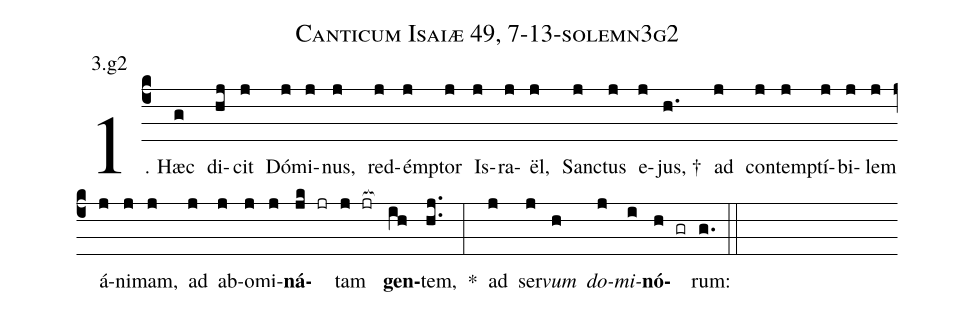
name: Canticum Isaiæ 49, 7-13-solemn3g2;
annotation: 3.g2;
%%
(c4)1. Hæc(g) di(hj)cit(j) Dó(j)mi(j)nus,(j) red(j)émp(j)tor(j) Is(j)ra(j)ël,(j) Sanc(j)tus(j) e(j)jus, †(h.) ad(j) con(j)temp(j)tí(j)bi(j)lem(j) á(j)ni(j)mam,(j) ad(j) ab(j)o(j)mi(j)<b>ná</b>(jk jr)tam(j jr[ocb:1{]) <b>gen</b>(ih[ocb:0}])tem,(hj..) *(:) ad(j) ser(j)<i>vum</i>(h) <i>do</i>(j)<i>mi</i>(i)<b>nó</b>(h gr)rum:(g.) (::)
